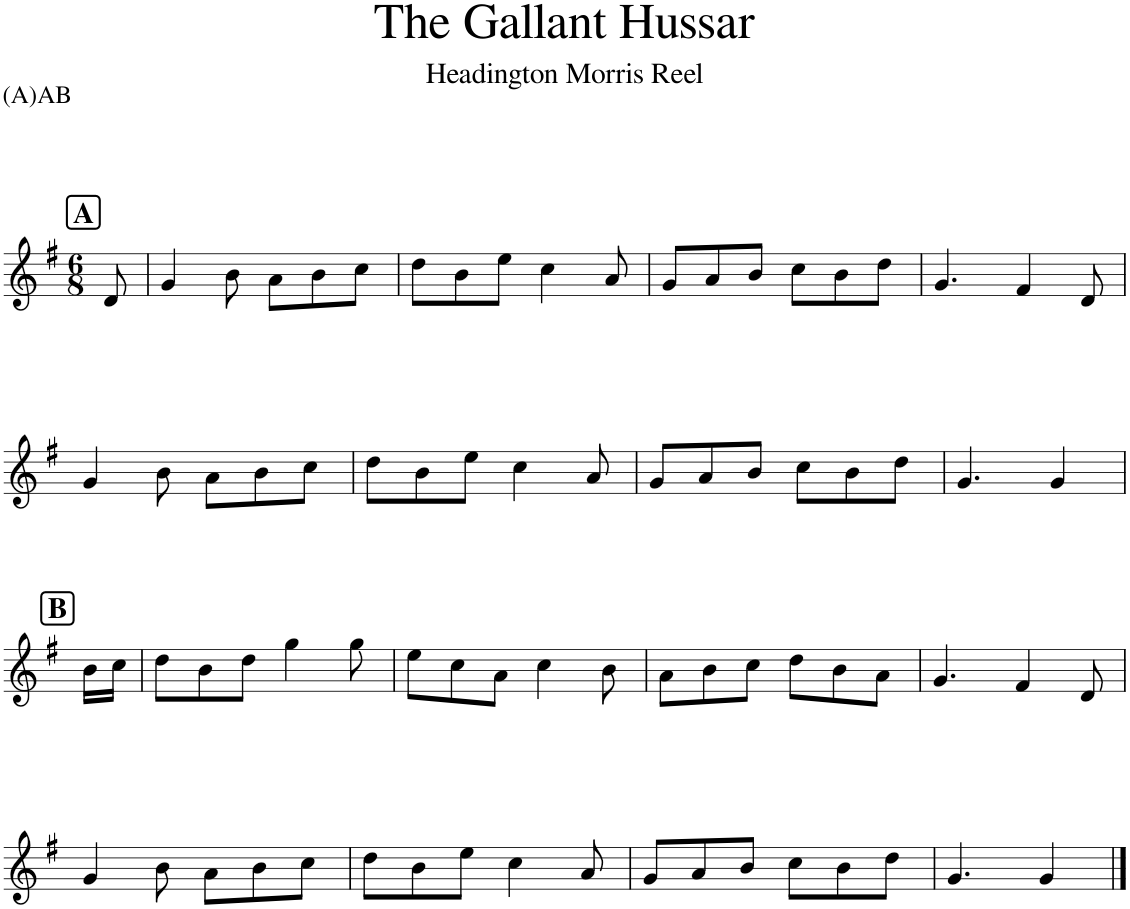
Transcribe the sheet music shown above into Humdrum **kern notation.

**kern
*part1
*staff1
*I"Piano
*I'Pno
*clefG2
*k[f#]
*G:
*M6/8
!!LO:REH:place=s1:a:B:cj:fs=14:t=A
=1
8d/
=2
4g/
8b\
8a\L
8b\
8cc\J
=3
8dd\L
8b\
8ee\J
4cc\
8a/
=4
8g/L
8a/
8b/J
8cc\L
8b\
8dd\J
=5
4.g/
4f#/
8d/
!!LO:LB:g=z
=6
4g/
8b\
8a\L
8b\
8cc\J
=7
8dd\L
8b\
8ee\J
4cc\
8a/
=8
8g/L
8a/
8b/J
8cc\L
8b\
8dd\J
=9
4.g/
4g/
!!LO:LB:g=z
!!LO:REH:place=s1:a:B:cj:fs=14:t=B
=10
16b\LL
16cc\JJ
=11
8dd\L
8b\
8dd\J
4gg\
8gg\
=12
8ee\L
8cc\
8a\J
4cc\
8b\
=13
8a\L
8b\
8cc\J
8dd\L
8b\
8a\J
=14
4.g/
4f#/
8d/
!!LO:LB:g=z
=15
4g/
8b\
8a\L
8b\
8cc\J
=16
8dd\L
8b\
8ee\J
4cc\
8a/
=17
8g/L
8a/
8b/J
8cc\L
8b\
8dd\J
=18
4.g/
4g/
==
*-
